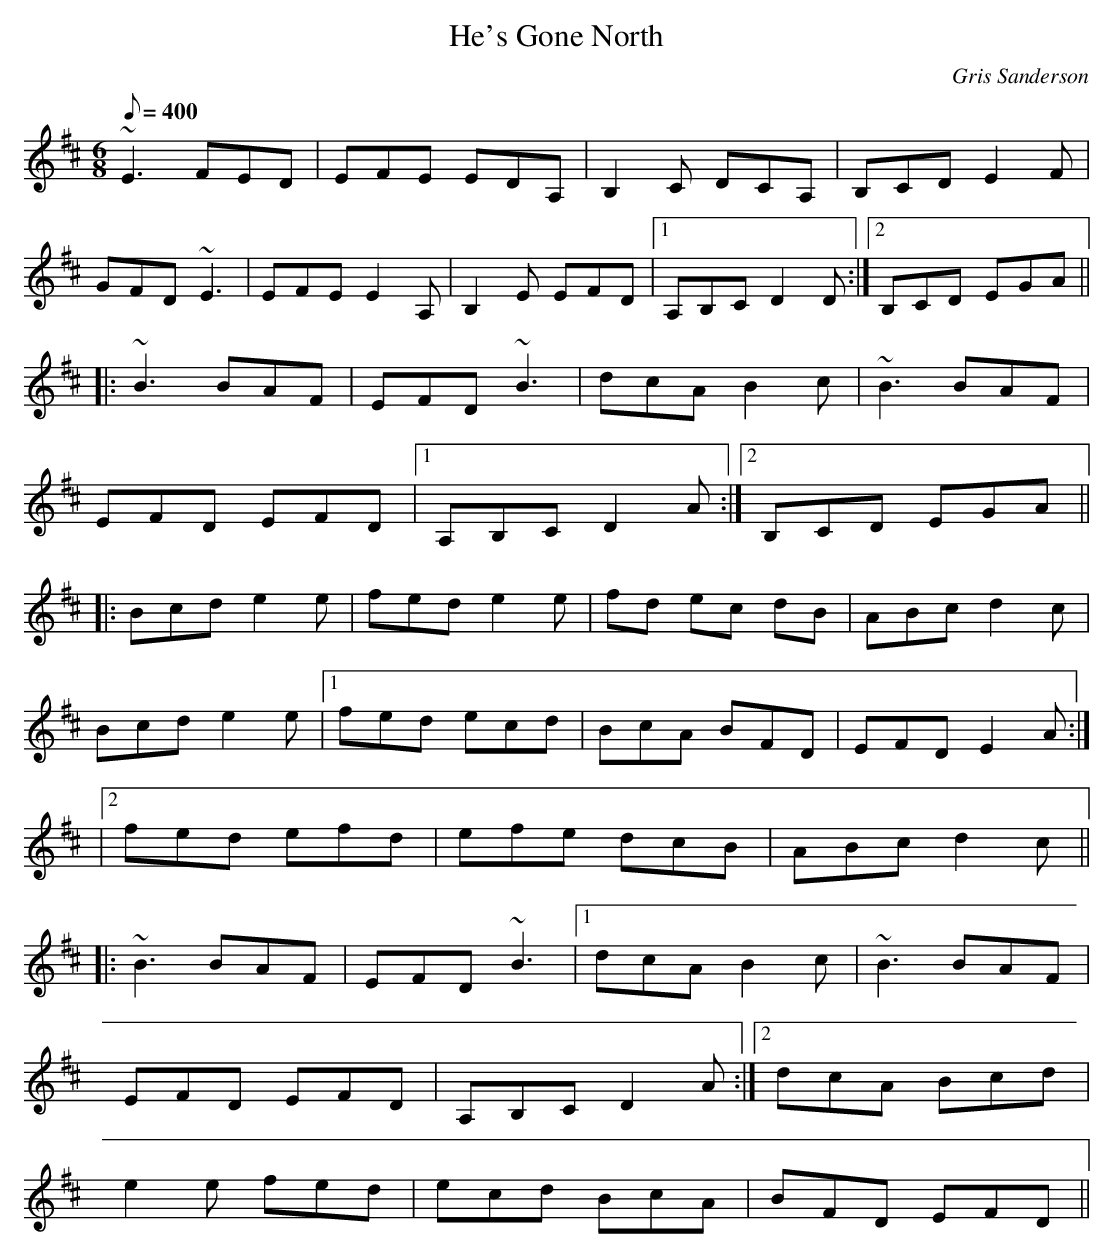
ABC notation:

X:1
T:He's Gone North
M:6/8
L:1/8
C:Gris Sanderson
Q:400
K:Edor
~E3FED|EFE EDA,|B,2C DCA,|B,CD E2F|
GFD~E3|EFE E2A,|B,2E EFD|1A,B,C D2D:|2B,CD EGA||
|:~B3BAF|EFD~B3|dcA B2c|~B3BAF|
EFD EFD|1A,B,C D2A:|2B,CD EGA||
|:Bcd e2e|fed e2e|fd ec dB|ABc d2c|
Bcd e2e|1fed ecd|BcA BFD|EFD E2A:|
|2fed efd|efe dcB|ABc d2c||
|:~B3BAF|EFD~B3|1dcA B2c|~B3BAF|
EFD EFD|A,B,C D2A:|2dcA Bcd|
e2e fed|ecd BcA|BFD EFD||
